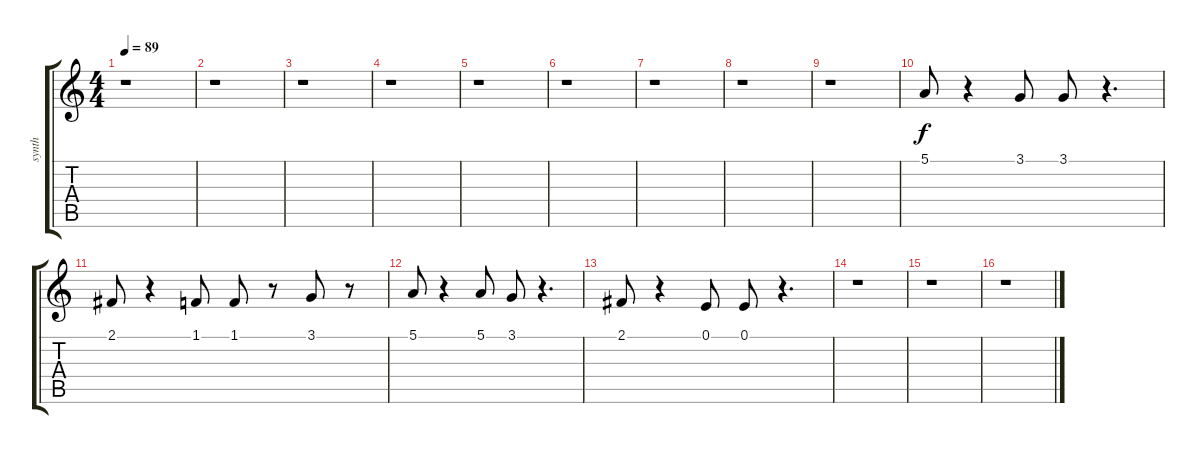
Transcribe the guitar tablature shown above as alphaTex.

\track ("synth" "synth") {instrument acousticgrandpiano}
\staff {score tabs}
\tuning (E4 B3 G3 D3 A2 E2) {hide}
\ts (4 4)
\tempo 89
\clef g2
\ks c
r.1{dy f} |
r.1 |
r.1 |
r.1 |
r.1 |
r.1 |
r.1 |
r.1 |
r.1 |
5.1.8 r.4 3.1.8 3.1.8 r.4{d} |
2.1.8 r.4 1.1.8 1.1.8 r.8 3.1.8 r.8 |
5.1.8 r.4 5.1.8 3.1.8 r.4{d} |
2.1.8 r.4 0.1.8 0.1.8 r.4{d} |
r.1 |
r.1 |
r.1
